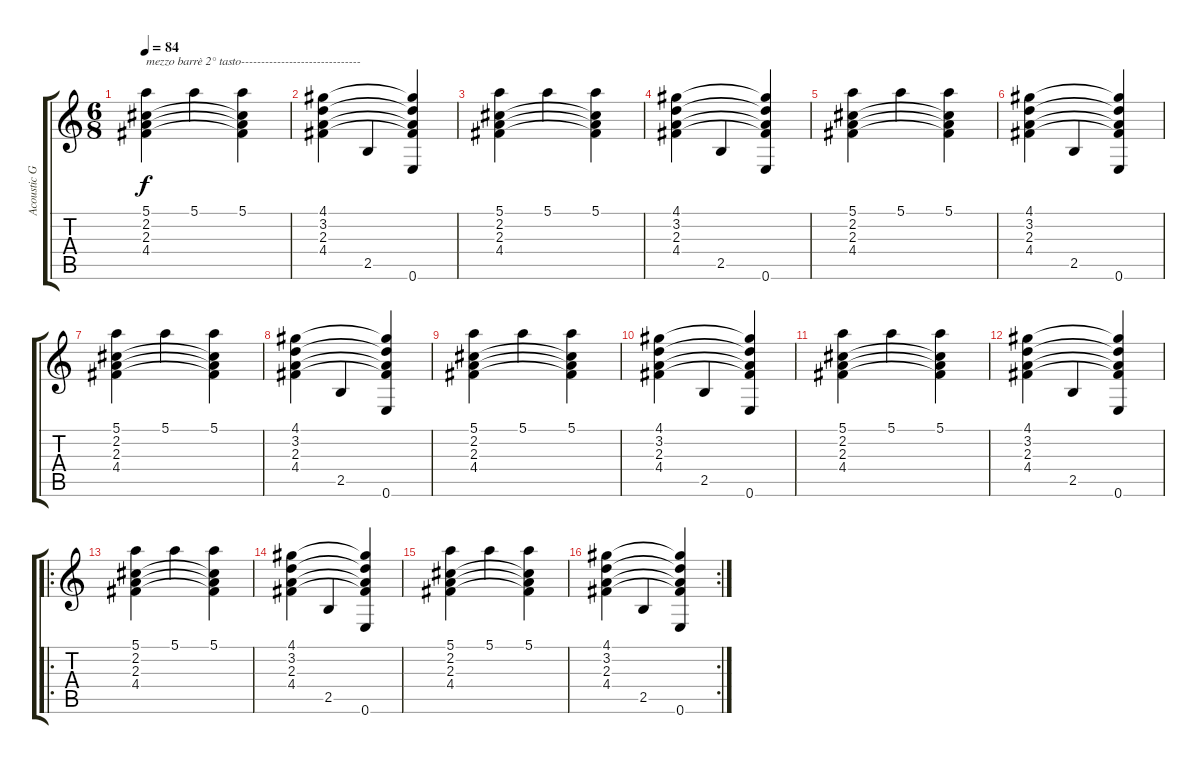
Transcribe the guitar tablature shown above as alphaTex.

\track ("Acoustic Guitar" "Acoustic G") {instrument acousticguitarnylon}
\staff {score tabs}
\tuning (E4 B3 G3 D3 A2 E2) {hide}
\ts (6 8)
\tempo 84
\clef g2
\ks c
(5.1 2.2 2.3 4.4).4{txt "mezzo barrè 2° tasto------------------------------" dy f instrument acousticguitarnylon} 5.1.4 (5.1 2.2{t} 2.3{t} 4.4{t}).4 |
(4.1 3.2 2.3 4.4).4 2.5.4 (4.1{t} 3.2{t} 2.3{t} 4.4{t} 0.6).4 |
(5.1 2.2 2.3 4.4).4 5.1.4 (5.1 2.2{t} 2.3{t} 4.4{t}).4 |
(4.1 3.2 2.3 4.4).4 2.5.4 (4.1{t} 3.2{t} 2.3{t} 4.4{t} 0.6).4 |
(5.1 2.2 2.3 4.4).4 5.1.4 (5.1 2.2{t} 2.3{t} 4.4{t}).4 |
(4.1 3.2 2.3 4.4).4 2.5.4 (4.1{t} 3.2{t} 2.3{t} 4.4{t} 0.6).4 |
(5.1 2.2 2.3 4.4).4 5.1.4 (5.1 2.2{t} 2.3{t} 4.4{t}).4 |
(4.1 3.2 2.3 4.4).4 2.5.4 (4.1{t} 3.2{t} 2.3{t} 4.4{t} 0.6).4 |
(5.1 2.2 2.3 4.4).4 5.1.4 (5.1 2.2{t} 2.3{t} 4.4{t}).4 |
(4.1 3.2 2.3 4.4).4 2.5.4 (4.1{t} 3.2{t} 2.3{t} 4.4{t} 0.6).4 |
(5.1 2.2 2.3 4.4).4 5.1.4 (5.1 2.2{t} 2.3{t} 4.4{t}).4 |
(4.1 3.2 2.3 4.4).4 2.5.4 (4.1{t} 3.2{t} 2.3{t} 4.4{t} 0.6).4 |
\ro
(5.1 2.2 2.3 4.4).4 5.1.4 (5.1 2.2{t} 2.3{t} 4.4{t}).4 |
(4.1 3.2 2.3 4.4).4 2.5.4 (4.1{t} 3.2{t} 2.3{t} 4.4{t} 0.6).4 |
(5.1 2.2 2.3 4.4).4 5.1.4 (5.1 2.2{t} 2.3{t} 4.4{t}).4 |
\rc 2
(4.1 3.2 2.3 4.4).4 2.5.4 (4.1{t} 3.2{t} 2.3{t} 4.4{t} 0.6).4
